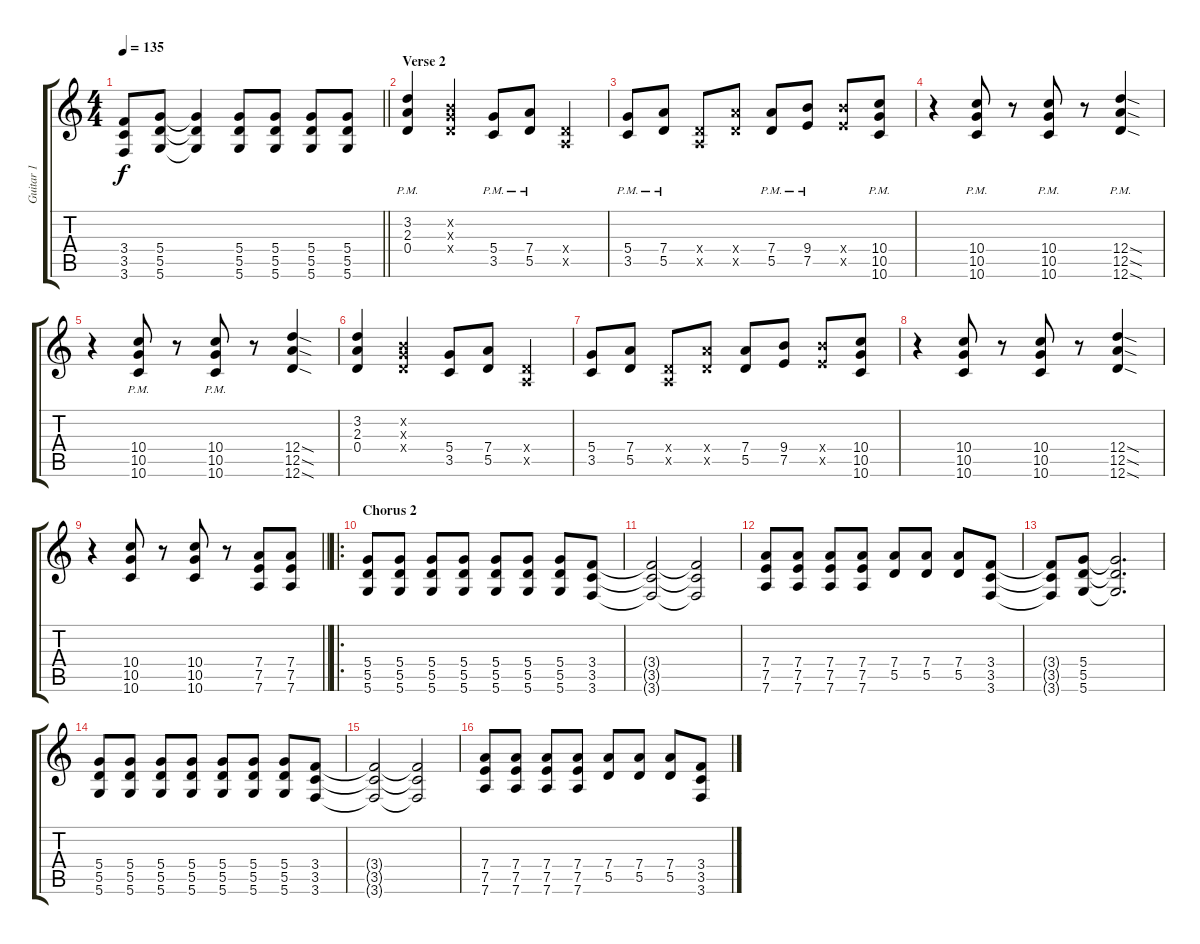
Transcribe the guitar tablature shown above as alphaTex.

\track ("Guitar 1" "Guitar 1") {instrument overdrivenguitar}
\staff {score tabs}
\tuning (E4 B3 G3 D3 A2 D2) {hide}
\ts (4 4)
\tempo 135
\clef g2
\barLineRight lightlight
\ks c
(3.4{t} 3.5{t} 3.6{t}).8{dy f} (5.4 5.5 5.6).8 (5.4{t} 5.5{t} 5.6{t}).4 (5.4 5.5 5.6).8 (5.4 5.5 5.6).8 (5.4 5.5 5.6).8 (5.4 5.5 5.6).8 |
\section ("" "Verse 2")
(3.2{pm} 2.3{pm} 0.4{pm}).4 (0.2{x} 0.3{x} 0.4{x}).4 (5.4{pm} 3.5{pm}).8 (7.4{pm} 5.5{pm}).8 (0.4{x} 0.5{x}).4 |
(5.4{pm} 3.5{pm}).8 (7.4{pm} 5.5{pm}).8 (0.4{x} 0.5{x}).8 (7.4{x} 5.5{x}).8 (7.4{pm} 5.5{pm}).8 (9.4{pm} 7.5{pm}).8 (9.4{x} 7.5{x}).8 (10.4{pm} 10.5{pm} 10.6{pm}).8 |
r.4 (10.4{pm} 10.5{pm} 10.6{pm}).8 r.8 (10.4{pm} 10.5{pm} 10.6{pm}).8 r.8 (12.4{sod pm} 12.5{sod pm} 12.6{sod pm}).4 |
r.4 (10.4{pm} 10.5{pm} 10.6{pm}).8 r.8 (10.4{pm} 10.5{pm} 10.6{pm}).8 r.8 (12.4{sod} 12.5{sod} 12.6{sod}).4 |
(3.2 2.3 0.4).4 (0.2{x} 0.3{x} 0.4{x}).4 (5.4 3.5).8 (7.4 5.5).8 (0.4{x} 0.5{x}).4 |
(5.4 3.5).8 (7.4 5.5).8 (0.4{x} 0.5{x}).8 (7.4{x} 5.5{x}).8 (7.4 5.5).8 (9.4 7.5).8 (9.4{x} 7.5{x}).8 (10.4 10.5 10.6).8 |
r.4 (10.4 10.5 10.6).8 r.8 (10.4 10.5 10.6).8 r.8 (12.4{sod} 12.5{sod} 12.6{sod}).4 |
\barLineRight lightlight
r.4 (10.4 10.5 10.6).8 r.8 (10.4 10.5 10.6).8 r.8 (7.4 7.5 7.6).8 (7.4 7.5 7.6).8 |
\ro
\section ("" "Chorus 2")
(5.4 5.5 5.6).8 (5.4 5.5 5.6).8 (5.4 5.5 5.6).8 (5.4 5.5 5.6).8 (5.4 5.5 5.6).8 (5.4 5.5 5.6).8 (5.4 5.5 5.6).8 (3.4 3.5 3.6).8 |
(3.4{t} 3.5{t} 3.6{t}).2 (3.4{t} 3.5{t} 3.6{t}).2 |
(7.4 7.5 7.6).8 (7.4 7.5 7.6).8 (7.4 7.5 7.6).8 (7.4 7.5 7.6).8 (7.4 5.5).8 (7.4 5.5).8 (7.4 5.5).8 (3.4 3.5 3.6).8 |
(3.4{t} 3.5{t} 3.6{t}).8 (5.4 5.5 5.6).8 (5.4{t} 5.5{t} 5.6{t}).2{d} |
(5.4 5.5 5.6).8 (5.4 5.5 5.6).8 (5.4 5.5 5.6).8 (5.4 5.5 5.6).8 (5.4 5.5 5.6).8 (5.4 5.5 5.6).8 (5.4 5.5 5.6).8 (3.4 3.5 3.6).8 |
(3.4{t} 3.5{t} 3.6{t}).2 (3.4{t} 3.5{t} 3.6{t}).2 |
(7.4 7.5 7.6).8 (7.4 7.5 7.6).8 (7.4 7.5 7.6).8 (7.4 7.5 7.6).8 (7.4 5.5).8 (7.4 5.5).8 (7.4 5.5).8 (3.4 3.5 3.6).8
